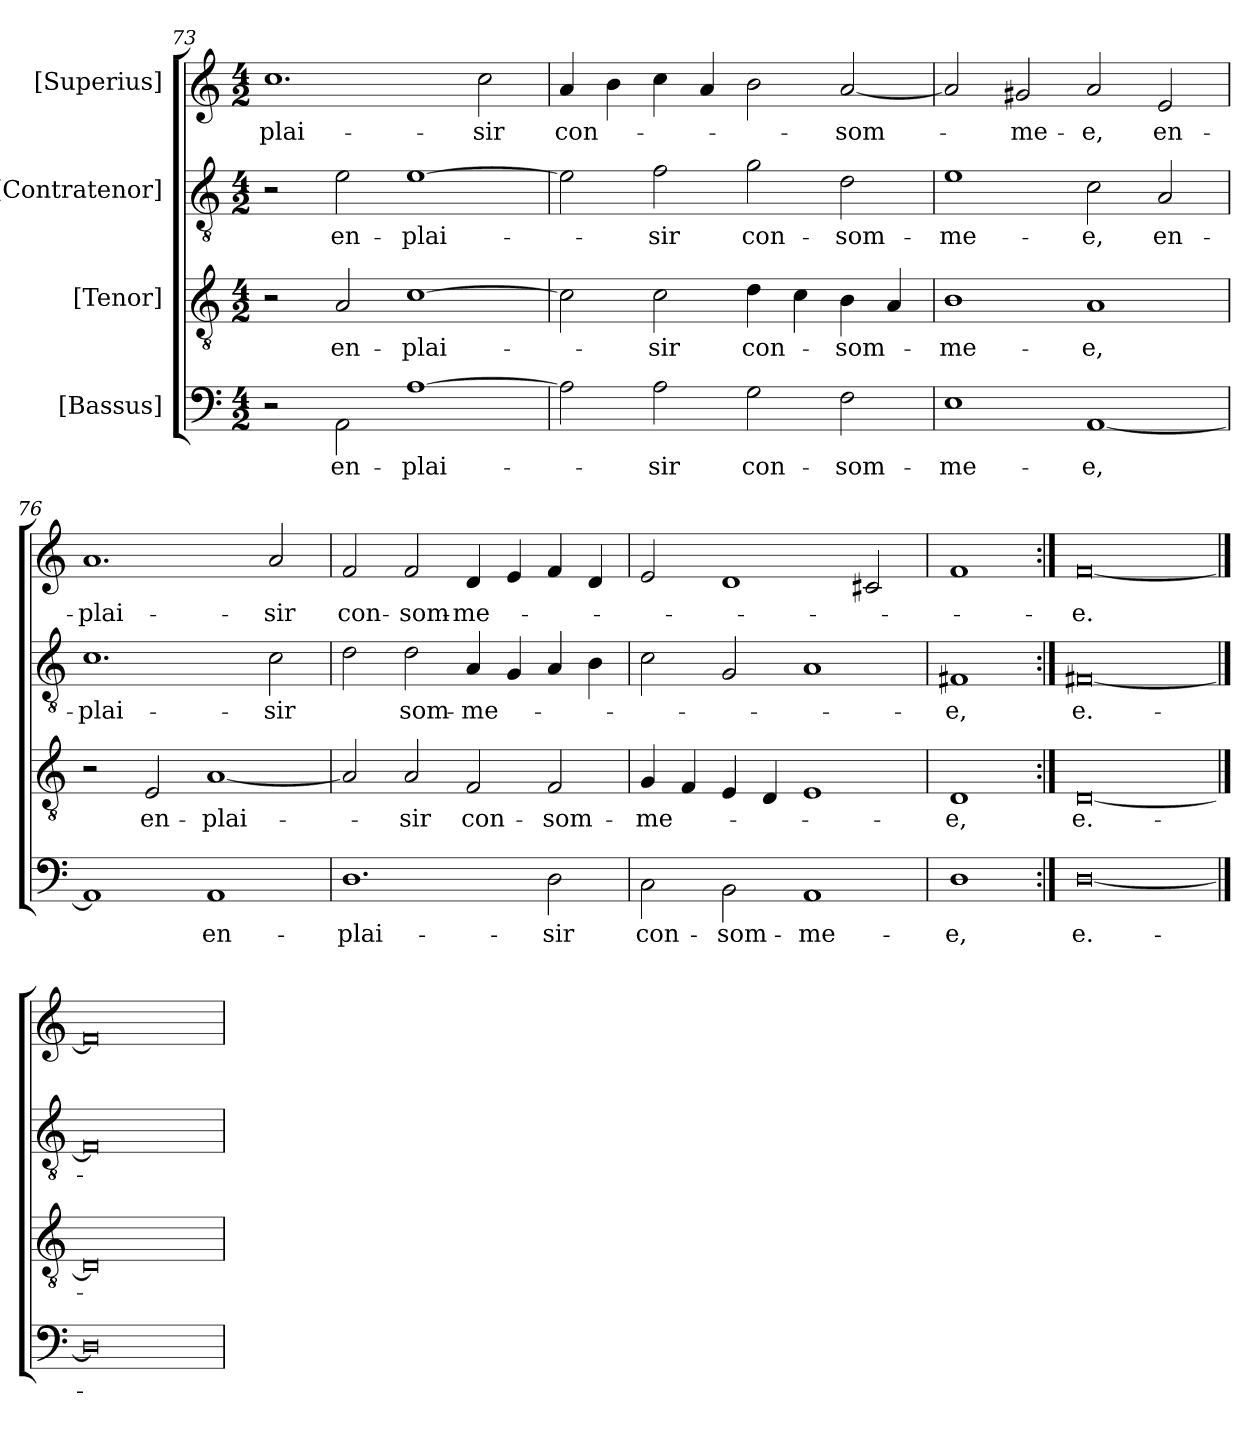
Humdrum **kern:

**kern	**text	**kern	**text	**kern	**text	**kern	**text
*part4	*part4	*part3	*part3	*part2	*part2	*part1	*part1
*staff4	*staff4	*staff3	*staff3	*staff2	*staff2	*staff1	*staff1
*I"[Bassus]	*	*I"[Tenor]	*	*I"[Contratenor]	*	*I"[Superius]	*
*clefF4	*	*clefGv2	*	*clefGv2	*	*clefG2	*
*k[]	*	*k[]	*	*k[]	*	*k[]	*
*M4/2	*	*M4/2	*	*M4/2	*	*M4/2	*
=73	=73	=73	=73	=73	=73	=73	=73
2r	.	2r	.	2r	.	1.cc/	plai-
2AA\	en-	2A/	en-	2e\	en-	.	.
[1A\	plai-	[1c\	plai-	[1e\	plai-	.	.
.	.	.	.	.	.	2cc\	-sir
=74	=74	=74	=74	=74	=74	=74	=74
2A\]	.	2c\]	.	2e\]	.	4a/	con-
.	.	.	.	.	.	4b\	.
2A\	-sir	2c\	-sir	2f\	-sir	4cc\	.
.	.	.	.	.	.	4a/	.
2G\	con-	4d\	con-	2g\	con-	2b\	.
.	.	4c\	.	.	.	.	.
2F\	-som-	4B\	-som-	2d\	-som-	[2a/	-som-
.	.	4A/	.	.	.	.	.
=75	=75	=75	=75	=75	=75	=75	=75
1E/	-me-	1B\	-me-	1e/	-me-	2a/]	.
.	.	.	.	.	.	2g#X/	-me-
[1AA/	-e,	1A/	-e,	2c\	-e,	2a/	-e,
.	.	.	.	2A/	en-	2e/	en-
=76	=76	=76	=76	=76	=76	=76	=76
1AA/]	.	2r	.	1.c/	plai-	1.a/	plai-
.	.	2E/	en-	.	.	.	.
1AA/	en-	[1A/	plai-	.	.	.	.
.	.	.	.	2c\	-sir	2a/	-sir
=77	=77	=77	=77	=77	=77	=77	=77
1.D/	plai-	2A/]	.	2d\	.	2f/	con-
.	.	2A/	-sir	2d\	som-	2f/	-som-
.	.	2F/	con-	4A/	-me-	4d/	-me-
.	.	.	.	4G/	.	4e/	.
2D\	-sir	2F/	-som-	4A/	.	4f/	.
.	.	.	.	4B\	.	4d/	.
=78	=78	=78	=78	=78	=78	=78	=78
2C\	con-	4G/	-me-	2c\	.	2e/	.
.	.	4F/	.	.	.	.	.
2BB\	-som-	4E/	.	2G/	.	1d/	.
.	.	4D/	.	.	.	.	.
1AA\	-me-	1E/	.	1A/	.	.	.
.	.	.	.	.	.	2c#X/	.
=79	=79	=79	=79	=79	=79	=79	=79
1D/	-e,	1D/	-e,	1F#X/	-e,	1f/	.
=80:|!	=80:|!	=80:|!	=80:|!	=80:|!	=80:|!	=80:|!	=80:|!
[0D/	e.-	[0D/	e.-	[0F#X/	e.-	[0f/	-e.
==81	==81	==81	==81	==81	==81	==81	==81
0D/]	.	0D/]	.	0F#/]	.	0f/]	.
=	=	=	=	=	=	=	=
*-	*-	*-	*-	*-	*-	*-	*-
